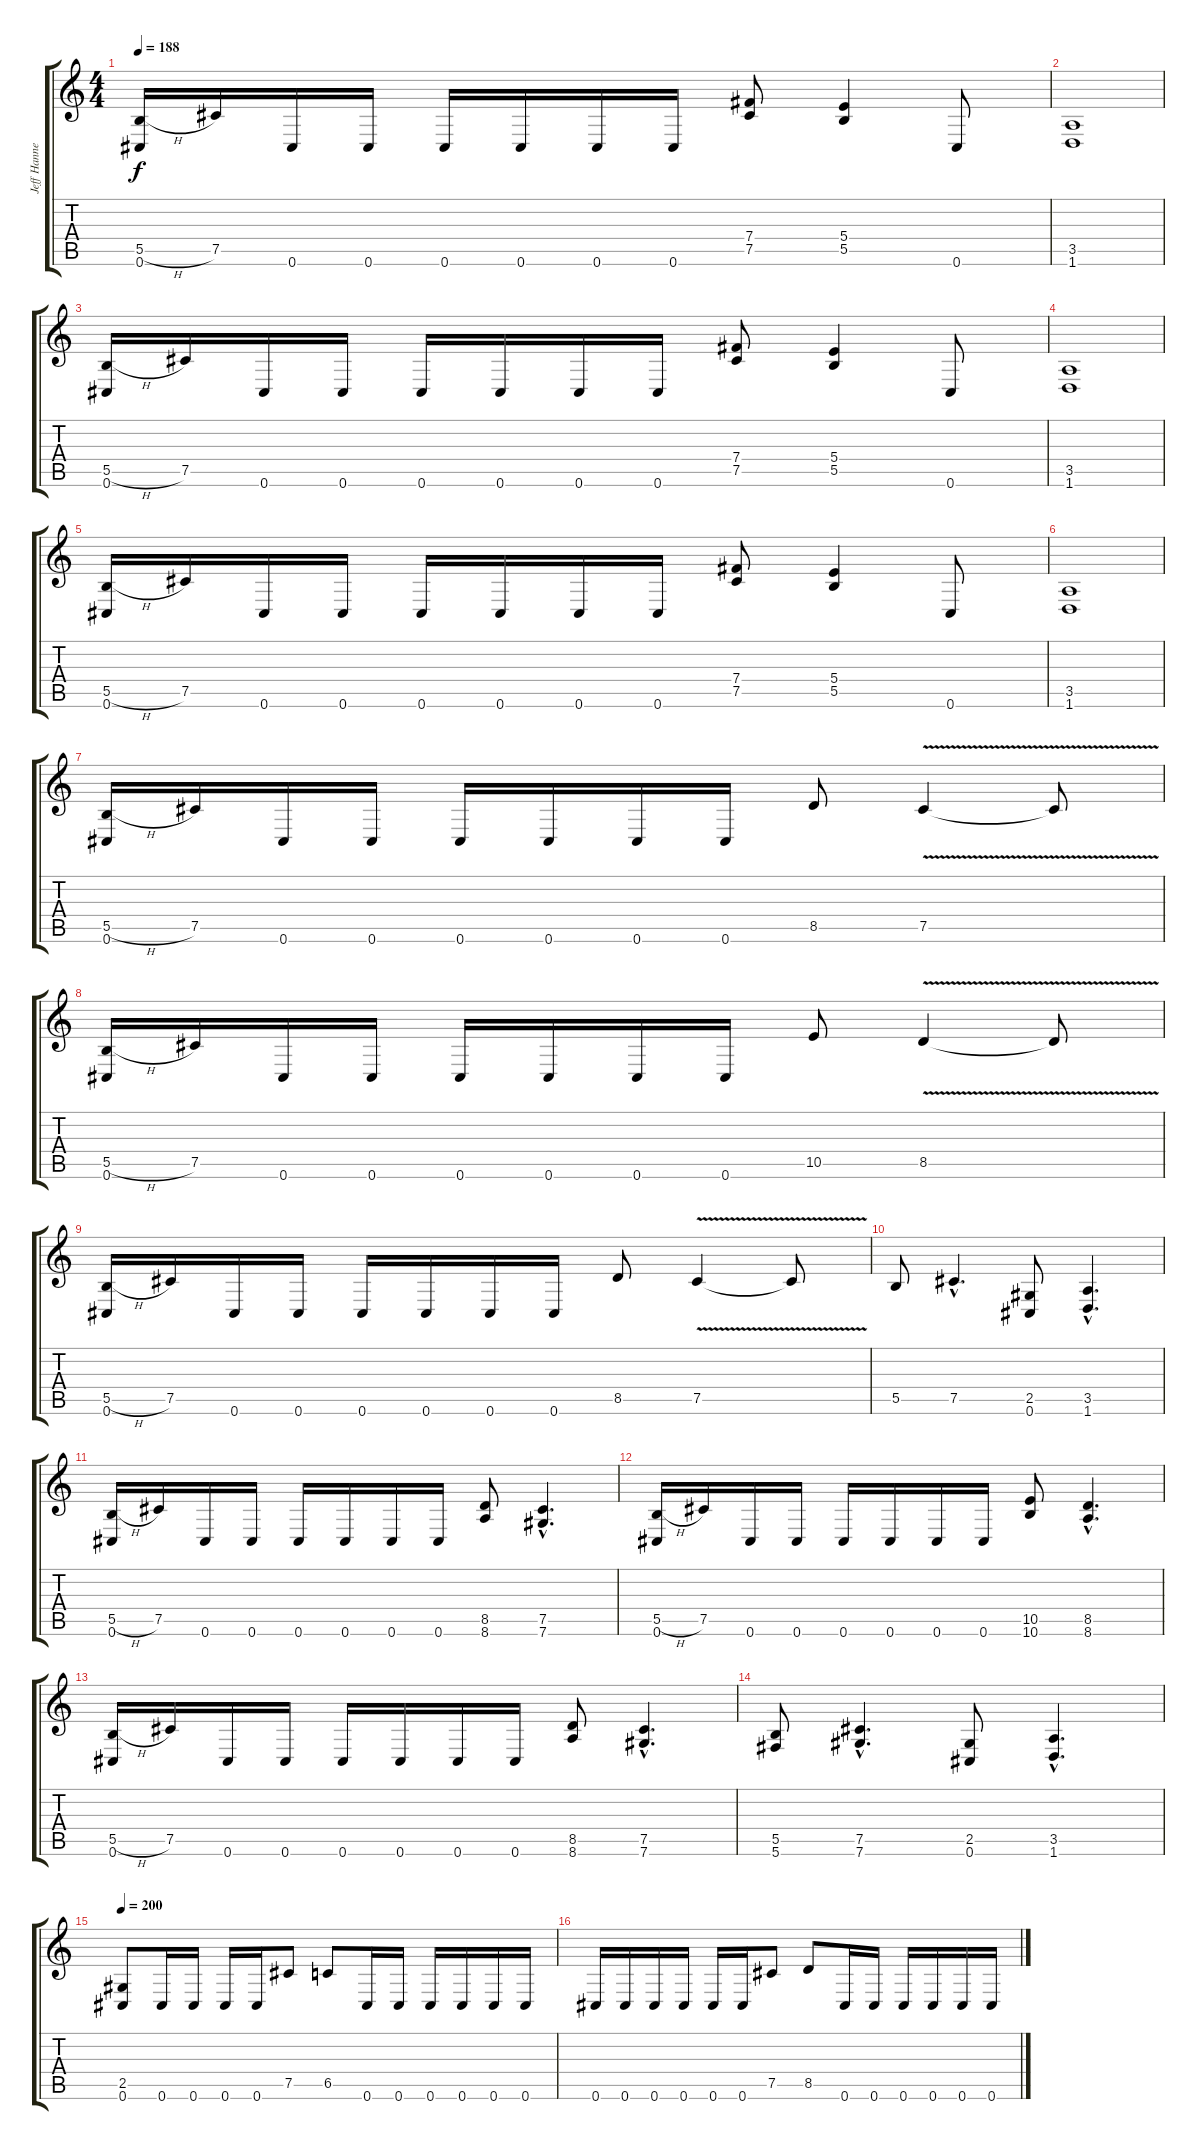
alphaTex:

\track ("Jeff Hanneman" "Jeff Hanne") {instrument distortionguitar}
\staff {score tabs}
\tuning (Db4 Ab3 E3 B2 Gb2 Db2) {hide}
\ts (4 4)
\tempo 188
\clef g2
\ks c
(5.5{h} 0.6).16{dy f} 7.5.16 0.6.16 0.6.16 0.6.16 0.6.16 0.6.16 0.6.16 (7.4 7.5).8 (5.4 5.5).4 0.6.8 |
(3.5 1.6).1 |
(5.5{h} 0.6).16 7.5.16 0.6.16 0.6.16 0.6.16 0.6.16 0.6.16 0.6.16 (7.4 7.5).8 (5.4 5.5).4 0.6.8 |
(3.5 1.6).1 |
(5.5{h} 0.6).16 7.5.16 0.6.16 0.6.16 0.6.16 0.6.16 0.6.16 0.6.16 (7.4 7.5).8 (5.4 5.5).4 0.6.8 |
(3.5 1.6).1 |
(5.5{h} 0.6).16 7.5.16 0.6.16 0.6.16 0.6.16 0.6.16 0.6.16 0.6.16 8.5.8 7.5{v}.4 7.5{t}.8 |
(5.5{h} 0.6).16 7.5.16 0.6.16 0.6.16 0.6.16 0.6.16 0.6.16 0.6.16 10.5.8 8.5{v}.4 8.5{t}.8 |
(5.5{h} 0.6).16 7.5.16 0.6.16 0.6.16 0.6.16 0.6.16 0.6.16 0.6.16 8.5.8 7.5{v}.4 7.5{t}.8 |
5.5.8 7.5{hac}.4{d} (2.5 0.6).8 (3.5{hac} 1.6{hac}).4{d} |
(5.5{h} 0.6).16 7.5.16 0.6.16 0.6.16 0.6.16 0.6.16 0.6.16 0.6.16 (8.5 8.6).8 (7.5{hac} 7.6{hac}).4{d} |
(5.5{h} 0.6).16 7.5.16 0.6.16 0.6.16 0.6.16 0.6.16 0.6.16 0.6.16 (10.5 10.6).8 (8.5{hac} 8.6{hac}).4{d} |
(5.5{h} 0.6).16 7.5.16 0.6.16 0.6.16 0.6.16 0.6.16 0.6.16 0.6.16 (8.5 8.6).8 (7.5{hac} 7.6{hac}).4{d} |
(5.5 5.6).8 (7.5{hac} 7.6{hac}).4{d} (2.5 0.6).8 (3.5{hac} 1.6{hac}).4{d} |
\tempo 200
(2.5 0.6).8 0.6.16 0.6.16 0.6.16 0.6.16 7.5.8 6.5.8 0.6.16 0.6.16 0.6.16 0.6.16 0.6.16 0.6.16 |
0.6.16 0.6.16 0.6.16 0.6.16 0.6.16 0.6.16 7.5.8 8.5.8 0.6.16 0.6.16 0.6.16 0.6.16 0.6.16 0.6.16
